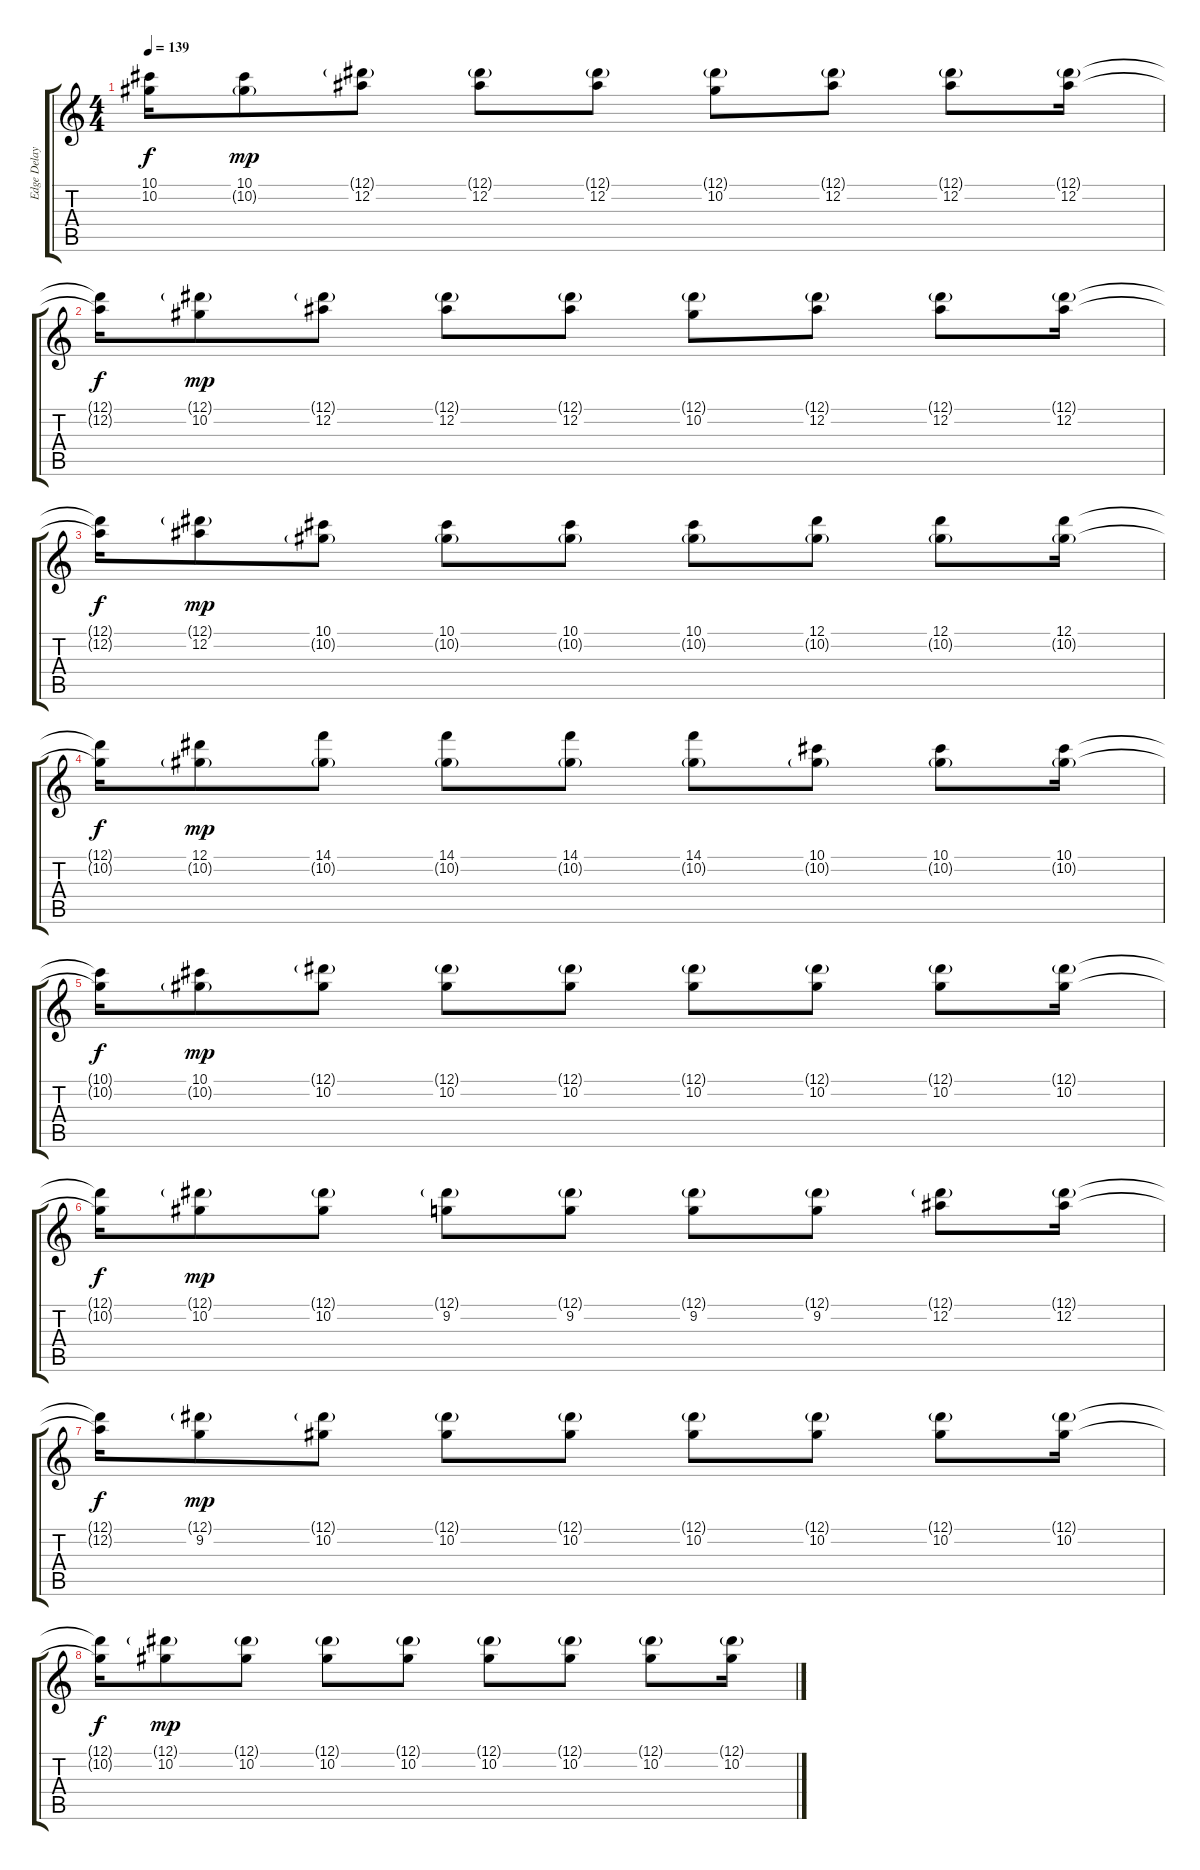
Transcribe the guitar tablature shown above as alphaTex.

\track ("Edge Delay 1" "Edge Delay") {instrument overdrivenguitar}
\staff {score tabs}
\tuning (Eb4 Bb3 Gb3 Db3 Ab2 Eb2) {hide}
\ts (4 4)
\tempo 139
\clef g2
\ks c
(10.1{t} 10.2{t}).16{dy f} (10.1 10.2{g}).8{dy mp} (12.1{g} 12.2).8 (12.1{g} 12.2).8 (12.1{g} 12.2).8 (12.1{g} 10.2).8 (12.1{g} 12.2).8 (12.1{g} 12.2).8 (12.1{g} 12.2).16 |
(12.1{t} 12.2{t}).16{dy f} (12.1{g} 10.2).8{dy mp} (12.1{g} 12.2).8 (12.1{g} 12.2).8 (12.1{g} 12.2).8 (12.1{g} 10.2).8 (12.1{g} 12.2).8 (12.1{g} 12.2).8 (12.1{g} 12.2).16 |
(12.1{t} 12.2{t}).16{dy f} (12.1{g} 12.2).8{dy mp} (10.1 10.2{g}).8 (10.1 10.2{g}).8 (10.1 10.2{g}).8 (10.1 10.2{g}).8 (12.1 10.2{g}).8 (12.1 10.2{g}).8 (12.1 10.2{g}).16 |
(12.1{t} 10.2{t}).16{dy f} (12.1 10.2{g}).8{dy mp} (14.1 10.2{g}).8 (14.1 10.2{g}).8 (14.1 10.2{g}).8 (14.1 10.2{g}).8 (10.1 10.2{g}).8 (10.1 10.2{g}).8 (10.1 10.2{g}).16 |
(10.1{t} 10.2{t}).16{dy f} (10.1 10.2{g}).8{dy mp} (12.1{g} 10.2).8 (12.1{g} 10.2).8 (12.1{g} 10.2).8 (12.1{g} 10.2).8 (12.1{g} 10.2).8 (12.1{g} 10.2).8 (12.1{g} 10.2).16 |
(12.1{t} 10.2{t}).16{dy f} (12.1{g} 10.2).8{dy mp} (12.1{g} 10.2).8 (12.1{g} 9.2).8 (12.1{g} 9.2).8 (12.1{g} 9.2).8 (12.1{g} 9.2).8 (12.1{g} 12.2).8 (12.1{g} 12.2).16 |
(12.1{t} 12.2{t}).16{dy f} (12.1{g} 9.2).8{dy mp} (12.1{g} 10.2).8 (12.1{g} 10.2).8 (12.1{g} 10.2).8 (12.1{g} 10.2).8 (12.1{g} 10.2).8 (12.1{g} 10.2).8 (12.1{g} 10.2).16 |
(12.1{t} 10.2{t}).16{dy f} (12.1{g} 10.2).8{dy mp} (12.1{g} 10.2).8 (12.1{g} 10.2).8 (12.1{g} 10.2).8 (12.1{g} 10.2).8 (12.1{g} 10.2).8 (12.1{g} 10.2).8 (12.1{g} 10.2).16
